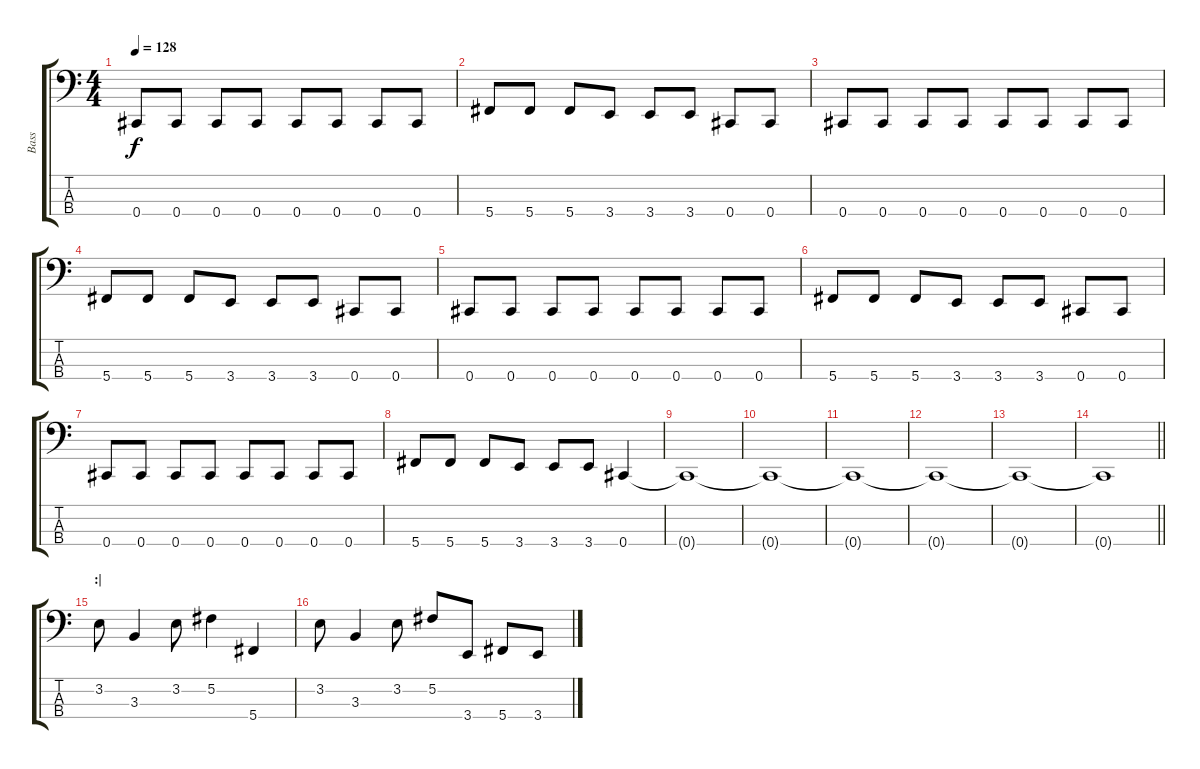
\track ("Bass" "Bass") {instrument electricbassfinger}
\staff {score tabs}
\tuning (Gb2 Db2 Ab1 Db1) {hide}
\ts (4 4)
\tempo 128
\clef f4
\ks c
0.4.8{dy f} 0.4.8 0.4.8 0.4.8 0.4.8 0.4.8 0.4.8 0.4.8 |
5.4.8 5.4.8 5.4.8 3.4.8 3.4.8 3.4.8 0.4.8 0.4.8 |
0.4.8 0.4.8 0.4.8 0.4.8 0.4.8 0.4.8 0.4.8 0.4.8 |
5.4.8 5.4.8 5.4.8 3.4.8 3.4.8 3.4.8 0.4.8 0.4.8 |
0.4.8 0.4.8 0.4.8 0.4.8 0.4.8 0.4.8 0.4.8 0.4.8 |
5.4.8 5.4.8 5.4.8 3.4.8 3.4.8 3.4.8 0.4.8 0.4.8 |
0.4.8 0.4.8 0.4.8 0.4.8 0.4.8 0.4.8 0.4.8 0.4.8 |
5.4.8 5.4.8 5.4.8 3.4.8 3.4.8 3.4.8 0.4.4 |
0.4{t}.1 |
0.4{t}.1 |
0.4{t}.1 |
0.4{t}.1 |
0.4{t}.1 |
\barLineRight lightlight
0.4{t}.1 |
\section ("" ":|")
3.2.8 3.3.4 3.2.8 5.2.4 5.4.4 |
3.2.8 3.3.4 3.2.8 5.2.8 3.4.8 5.4.8 3.4.8
